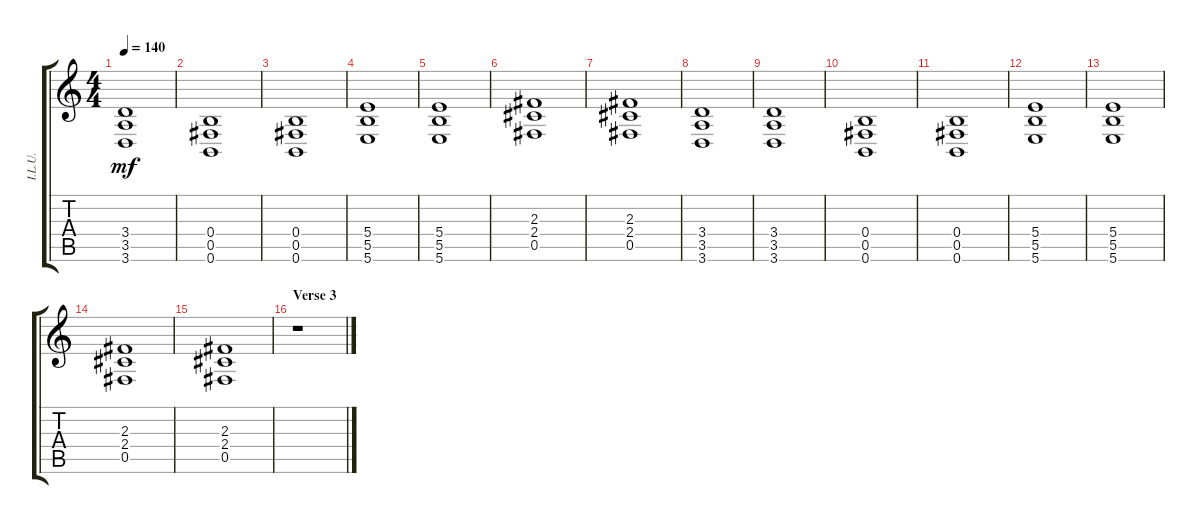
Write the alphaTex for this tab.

\track ("I.L.U." "I.L.U.") {instrument distortionguitar}
\staff {score tabs}
\tuning (Db4 Ab3 E3 B2 Gb2 B1) {hide}
\ts (4 4)
\tempo 140
\clef g2
\ks c
(3.4 3.5 3.6).1{dy mf} |
(0.4 0.5 0.6).1 |
(0.4 0.5 0.6).1 |
(5.4 5.5 5.6).1 |
(5.4 5.5 5.6).1 |
(2.3 2.4 0.5).1 |
(2.3 2.4 0.5).1 |
(3.4 3.5 3.6).1 |
(3.4 3.5 3.6).1 |
(0.4 0.5 0.6).1 |
(0.4 0.5 0.6).1 |
(5.4 5.5 5.6).1 |
(5.4 5.5 5.6).1 |
(2.3 2.4 0.5).1 |
(2.3 2.4 0.5).1 |
\section ("" "Verse 3")
r.1
